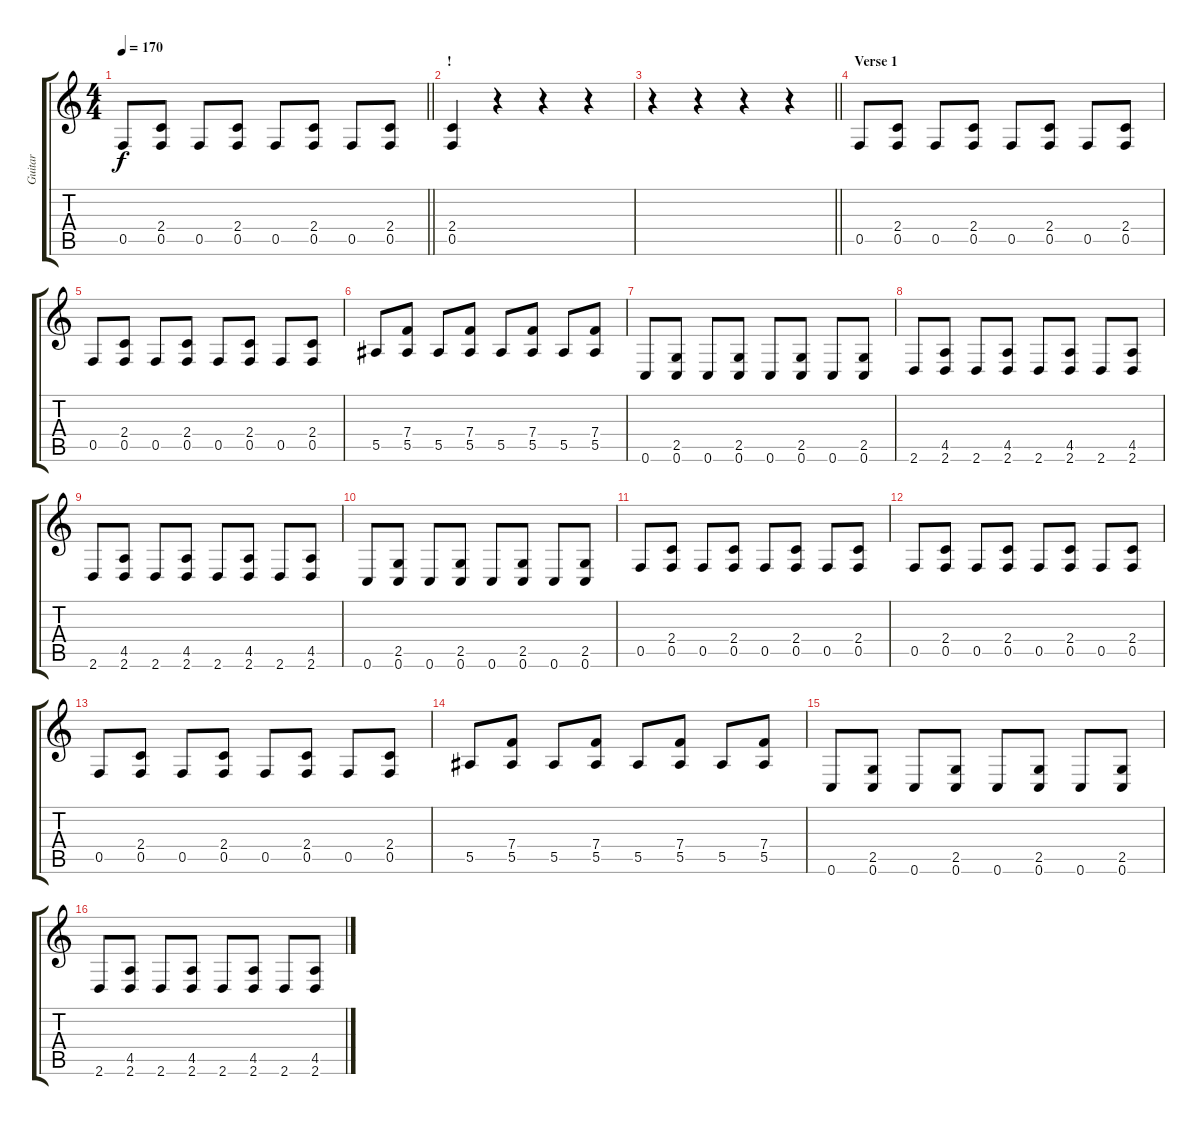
\track ("Guitar" "Guitar") {instrument distortionguitar}
\staff {score tabs}
\tuning (C4 G3 Eb3 Bb2 F2 C2) {hide}
\ts (4 4)
\tempo 170
\clef g2
\barLineRight lightlight
\ks c
0.5.8{dy f} (2.4 0.5).8 0.5.8 (2.4 0.5).8 0.5.8 (2.4 0.5).8 0.5.8 (2.4 0.5).8 |
\section ("" "! ")
(2.4 0.5).4 r.4 r.4 r.4 |
\barLineRight lightlight
r.4 r.4 r.4 r.4 |
\section ("" "Verse 1")
0.5.8 (2.4 0.5).8 0.5.8 (2.4 0.5).8 0.5.8 (2.4 0.5).8 0.5.8 (2.4 0.5).8 |
0.5.8 (2.4 0.5).8 0.5.8 (2.4 0.5).8 0.5.8 (2.4 0.5).8 0.5.8 (2.4 0.5).8 |
5.5.8 (7.4 5.5).8 5.5.8 (7.4 5.5).8 5.5.8 (7.4 5.5).8 5.5.8 (7.4 5.5).8 |
0.6.8 (2.5 0.6).8 0.6.8 (2.5 0.6).8 0.6.8 (2.5 0.6).8 0.6.8 (2.5 0.6).8 |
2.6.8 (4.5 2.6).8 2.6.8 (4.5 2.6).8 2.6.8 (4.5 2.6).8 2.6.8 (4.5 2.6).8 |
2.6.8 (4.5 2.6).8 2.6.8 (4.5 2.6).8 2.6.8 (4.5 2.6).8 2.6.8 (4.5 2.6).8 |
0.6.8 (2.5 0.6).8 0.6.8 (2.5 0.6).8 0.6.8 (2.5 0.6).8 0.6.8 (2.5 0.6).8 |
0.5.8 (2.4 0.5).8 0.5.8 (2.4 0.5).8 0.5.8 (2.4 0.5).8 0.5.8 (2.4 0.5).8 |
0.5.8 (2.4 0.5).8 0.5.8 (2.4 0.5).8 0.5.8 (2.4 0.5).8 0.5.8 (2.4 0.5).8 |
0.5.8 (2.4 0.5).8 0.5.8 (2.4 0.5).8 0.5.8 (2.4 0.5).8 0.5.8 (2.4 0.5).8 |
5.5.8 (7.4 5.5).8 5.5.8 (7.4 5.5).8 5.5.8 (7.4 5.5).8 5.5.8 (7.4 5.5).8 |
0.6.8 (2.5 0.6).8 0.6.8 (2.5 0.6).8 0.6.8 (2.5 0.6).8 0.6.8 (2.5 0.6).8 |
2.6.8 (4.5 2.6).8 2.6.8 (4.5 2.6).8 2.6.8 (4.5 2.6).8 2.6.8 (4.5 2.6).8
